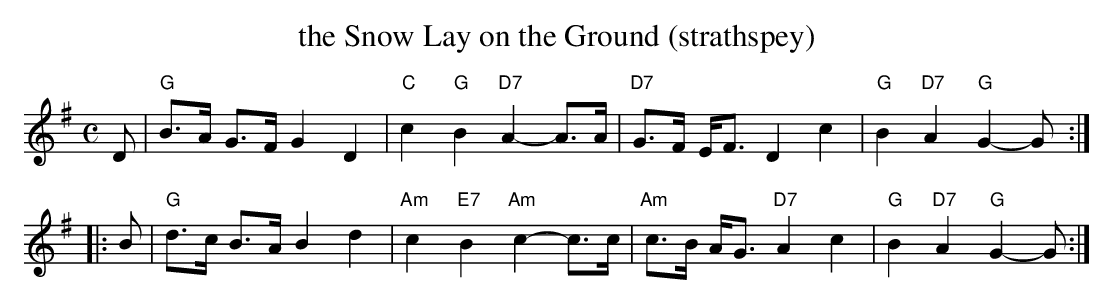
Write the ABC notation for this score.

X:1
T: the Snow Lay on the Ground (strathspey)
M: C
L: 1/16
K: G
D2 \
| "G"B3A G3F G4 D4 | "C"c4 "G"B4 "D7"A4- A3A \
| "D7"G3F EF3 D4 c4 | "G"B4 "D7"A4 "G"G4- G2 :|
|: B2 \
| "G"d3c B3A B4 d4 | "Am"c4 "E7"B4 "Am"c4- c3c \
| "Am"c3B AG3 "D7"A4 c4 | "G"B4 "D7"A4 "G"G4- G2 :|
